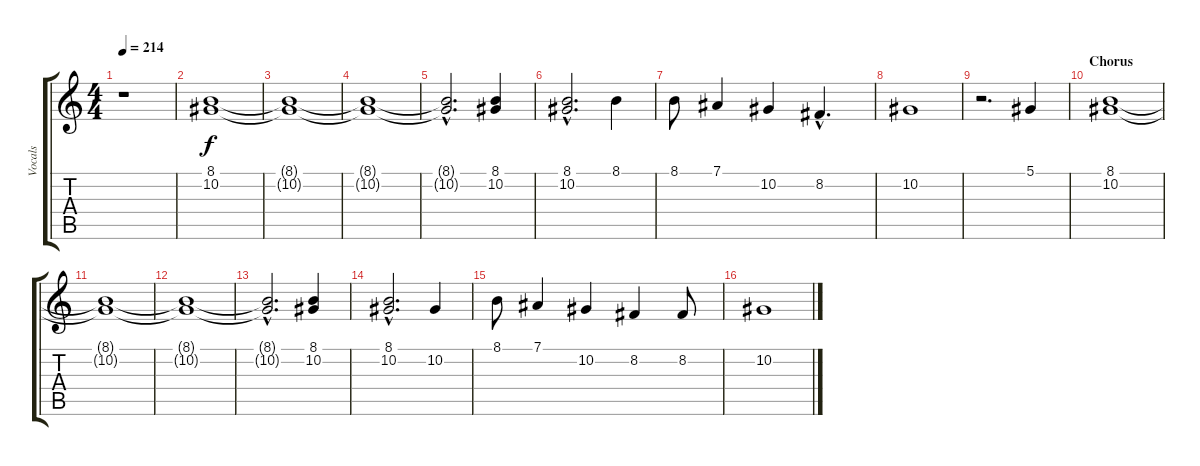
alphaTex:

\track ("Vocals" "Vocals") {instrument oboe}
\staff {score tabs}
\tuning (Eb4 Bb3 Gb3 Db3 Ab2 Eb2) {hide}
\ts (4 4)
\tempo 214
\clef g2
\ks c
r.1{dy f} |
(8.1 10.2).1 |
(8.1{t} 10.2{t}).1 |
(8.1{t} 10.2{t}).1 |
(8.1{hac t} 10.2{hac t}).2{d} (8.1 10.2).4 |
(8.1{hac} 10.2{hac}).2{d} 8.1.4 |
8.1.8 7.1.4 10.2.4 8.2{hac}.4{d} |
10.2.1 |
r.2{d} 5.1.4 |
\section ("" "Chorus")
(8.1 10.2).1 |
(8.1{t} 10.2{t}).1 |
(8.1{t} 10.2{t}).1 |
(8.1{hac t} 10.2{hac t}).2{d} (8.1 10.2).4 |
(8.1{hac} 10.2{hac}).2{d} 10.2.4 |
8.1.8 7.1.4 10.2.4 8.2.4 8.2.8 |
10.2.1
